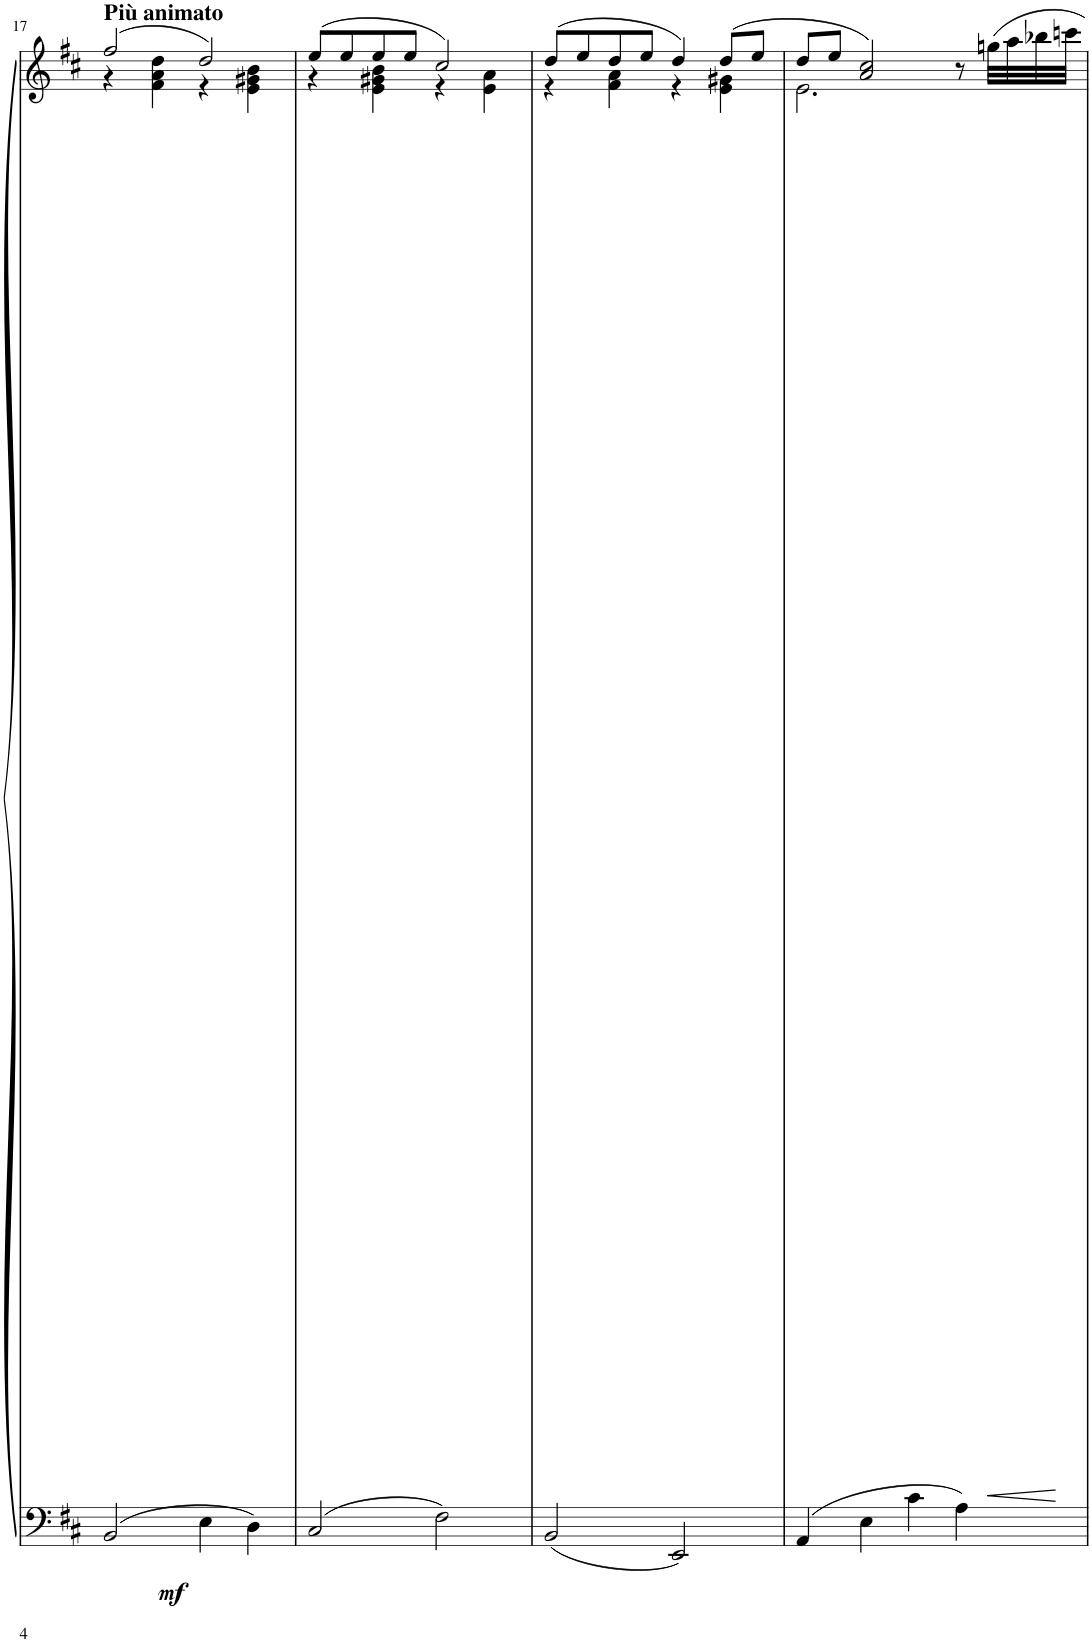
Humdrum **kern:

**kern	**kern	**dynam
*part1	*part1	*part1
*staff2	*staff1	*staff1/2
*I"Piano	*	*
*I'Pno	*	*
!!LO:PB:g=z
*clefF4	*clefG2	*
*k[f#c#]	*k[f#c#]	*
*M4/4	*M4/4	*
=17	=17	=17
*	*^	*
!	!LO:TX:a:B:t=Più animato	!	!
!	!	!	!LO:DY:b=2
2BB/	(2ff#/	4r	mf
.	.	4f#\ 4a\ 4dd\	.
4E\	2dd/)	4r	.
4D\	.	4e\ 4g#X\ 4b\	.
=18	=18	=18	=18
2C#/	(8ee/L	4r	.
.	8ee/	.	.
.	8ee/	4e\ 4g#X\ 4b\	.
.	8ee/J	.	.
2F#\	2cc#/)	4r	.
.	.	4e\ 4a\	.
=19	=19	=19	=19
2BB/	(8dd/L	4r	.
.	8ee/	.	.
.	8dd/	4f#\ 4a\	.
.	8ee/J	.	.
2EE/	4dd/)	4r	.
.	(8dd/L	4e\ 4g#X\	.
.	8ee/J	.	.
=20	=20	=20	=20
4AA/	8dd/L	2.e\	.
.	8ee/J	.	.
4E\	2a/ 2cc#/)	.	.
4c#\	.	.	.
4A\	8r	4ryy	.
!	!	!	!LO:HP:b
.	32ggn\LLL	.	<
.	32aa\	.	.
.	32bb-X\	.	.
.	32cccn\JJJ	.	[
*	*v	*v	*
=	=	=
*-	*-	*-
